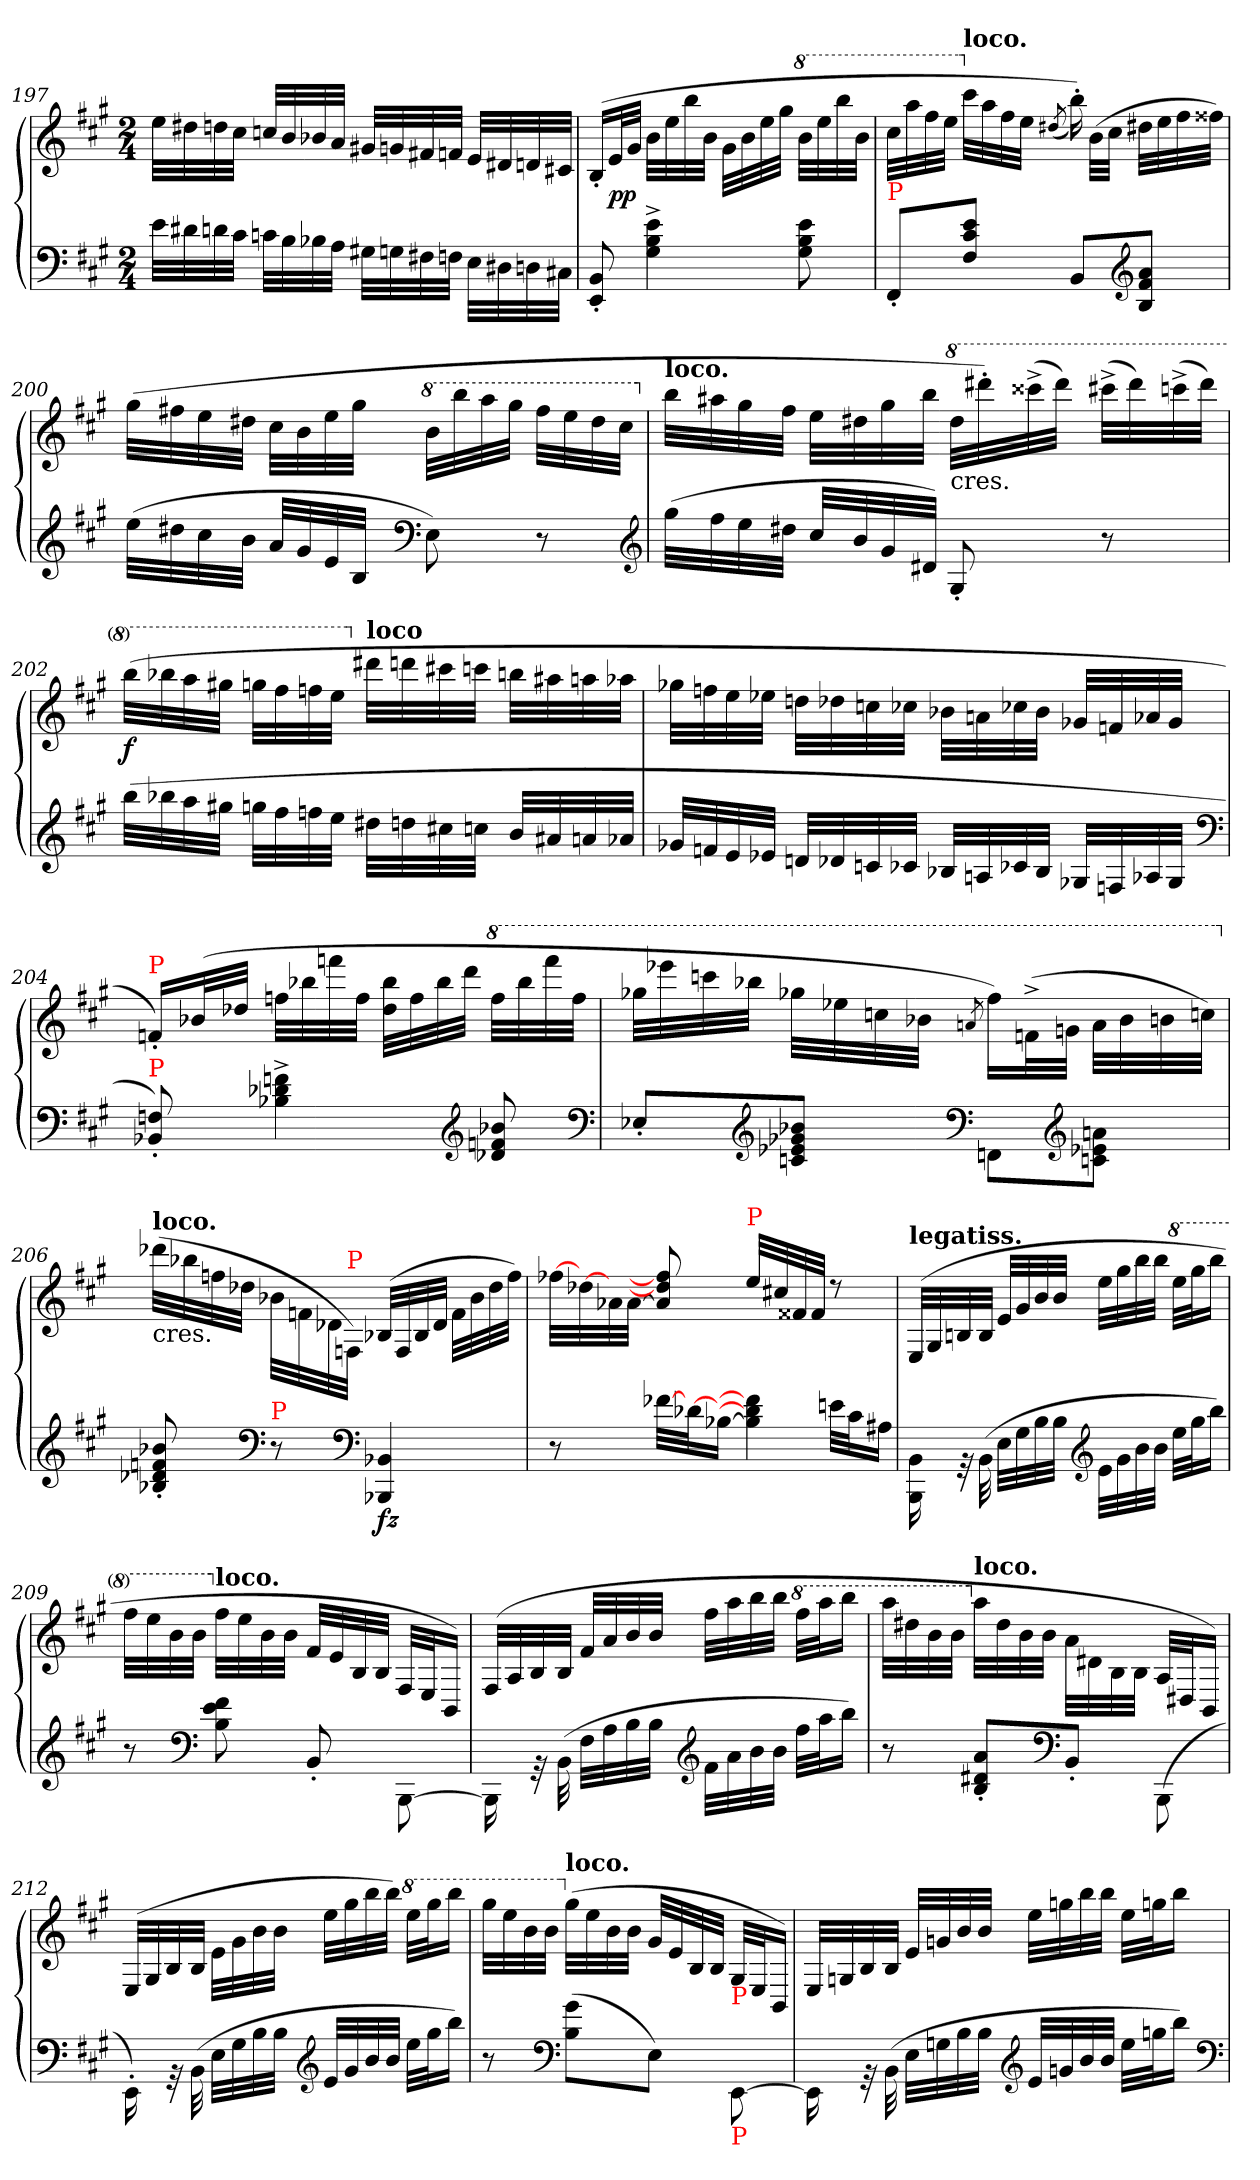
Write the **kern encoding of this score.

**kern	**kern	**dynam
*part1	*part1	*part1
*staff2	*staff1	*staff1/2
*clefF4	*clefG2	*
*k[f#c#g#]	*k[f#c#g#]	*
*A:	*A:	*
*M2/4	*M2/4	*
=197	=197	=197
32eLLL	32eeLLL	.
32d#X	32dd#X	.
32dn	32ddn	.
32c#JJJ	32cc#JJJ	.
32cnLLL	32ccn/LLL	.
32B	32b/	.
32B-X	32b-X/	.
32AJJJ	32aJJJ	.
32G#XLLL	32g#XLLL	.
32Gn	32gn	.
32F#X	32f#X	.
32FnJJJ	32fnJJJ	.
32ELLL	32eLLL	.
32D#X	32d#X	.
32Dn	32dn	.
32C#XJJJ	32c#XJJJ	.
=198	=198	=198
!	!	!LO:DY:b=2:rj
!	!	!LO:DY:n=1:b
8BB'> 8EE'>	(>16B'LL	p fz
!	!	!LO:DY:n=2:b
!	!	!LO:DY:n=3:b
.	32eL	p p
.	32g#JJJ	.
4e^< 4B^< 4G#^<	32bLLL	.
.	32ee	.
.	32bb	.
.	32bJJJ	.
.	32g#LLL	.
.	32b	.
.	32ee	.
.	32gg#JJJ	.
*	*8va	*
8e 8B 8G#	32bbLLL	.
.	32eee	.
.	32bbb	.
.	32bbJJJ	.
=199	=199	=199
!LO:TX:a:color=red:t=P	!	!
8FF#'</L	32ccc#LLL	.
.	32aaa	.
.	32fff#	.
.	32eeeJJJ	.
*	*X8va	*
!	!LO:TX:a:B:t=loco.	!
8e\ 8c#\ 8F#\J	32ccc#LLL	.
.	32aa	.
.	32ff#	.
.	32eeJJJ	.
.	(>8qdd#X/	.
8BBL	16bb'>))	.
.	(>32bLLL	.
.	32cc#JJJ	.
*clefG2	*	*
8a 8f# 8BJ	32dd#XLLL	.
.	32ee	.
.	32ff#	.
.	32ff##XJJJ)	.
=200	=200	=200
(>32eeLLL	(>32gg#LLL	.
32dd#X	32ff#X	.
32cc#	32ee	.
32bJJJ	32dd#XJJJ	.
32a/LLL	32cc#LLL	.
32g#/	32b	.
32e	32ee	.
32BJJJ	32gg#JJJ	.
*clefF4	*	*
*	*8va	*
8E\)	32bbLLL	.
.	32bbb	.
.	32aaa	.
.	32ggg#JJJ	.
8r	32fff#LLL	.
.	32eee	.
.	32ddd#	.
.	32ccc#JJJ	.
*clefG2	*	*
=201	=201	=201
*	*X8va	*
!	!LO:TX:a:B:t=loco.	!
(>32gg#LLL	32bbLLL	.
32ff#	32aa#X	.
32ee	32gg#	.
32dd#XJJJ	32ff#JJJ	.
32cc#/LLL	32eeLLL	.
32b/	32dd#X	.
32g#	32gg#	.
32d#XJJJ)	32bbJJJ	.
*	*8va	*
!	!LO:TX:b:t=cres.	!
8G#'</	32ddd#LLL	.
.	32dddd#X'>)	.
.	(>32cccc##X^<	.
.	32dddd#JJJ)	.
8r	(>32cccc#X^<LLL	.
.	32dddd#)	.
.	(>32ccccn^<	.
.	32dddd#JJJ)	.
=202	=202	=202
!	!	!LO:DY:b
(>32bbLLL	(>32bbbLLL	f
32bb-X	32bbb-X	.
32aa	32aaa	.
32gg#XJJJ	32ggg#XJJJ	.
32ggnLLL	32gggnLLL	.
32ff#	32fff#	.
32ffn	32fffn	.
32eeJJJ	32eeeJJJ	.
*	*X8va	*
!	!LO:TX:a:B:t=loco	!
32dd#XLLL	32ddd#XLLL	.
32ddn	32dddn	.
32cc#X	32ccc#X	.
32ccnJJJ	32cccnJJJ	.
32b/LLL	32bbnLLL	.
32a#X/	32aa#X	.
32an	32aan	.
32a-XJJJ	32aa-XJJJ	.
=203	=203	=203
32g-XLLL	32gg-XLLL	.
32fn	32ffn	.
32e	32ee	.
32e-XJJJ	32ee-XJJJ	.
32dnLLL	32ddnLLL	.
32d-X	32dd-X	.
32cn	32ccn	.
32c-XJJJ	32cc-XJJJ	.
32B-XLLL	32b-XLLL	.
32An	32an	.
32c-X	32cc-X	.
32B-JJJ	32b-JJJ	.
32G-XLLL	32g-X/LLL	.
32Fn	32fn/	.
32A-X	32a-X	.
32G-JJJ	32g-JJJ	.
*clefF4	*	*
=204	=204	=204
!	!LO:TX:a:color=red:t=P	!
!LO:TX:a:color=red:t=P	!	!
!	!	!LO:DY:b
!	!	!LO:DY:n=1:b:rj
8Fn'</ 8BB-X'</)	16fn'</LL)	p fz
.	(>32b-X/L	.
.	32dd-XJJJ	.
4fn^> 4d-X^> 4B-X^>	32ffnLLL	.
.	32bb-X	.
.	32fffn	.
.	32ffJJJ	.
.	32bb- 32dd-LLL	.
.	32ff	.
.	32bb-	.
.	32dddJJJ	.
*clefG2	*	*
*	*8va	*
8b-X 8fn 8d-X	32fffLLL	.
.	32bbb-	.
.	32ffff	.
.	32fffJJJ	.
*clefF4	*	*
=205	=205	=205
8E-X'</L	32ggg-XLLL	.
.	32eeee-X	.
.	32ccccn	.
.	32bbb-XJJJ	.
*clefG2	*	*
8b-X/ 8g-X/ 8e-X/ 8cn/J	32ggg-XLLL	.
.	32eee-X	.
.	32cccn	.
.	32bb-XJJJ	.
*clefF4	*	*
.	8qaan/	.
8FFn\L	16fff#\LL)	.
.	(>32ffn^<\L	.
.	32ggnJJJ	.
*clefG2	*	*
8an\ 8e-X\ 8cn\J	32aaLLL	.
.	32bb-	.
.	32bbn	.
.	32cccnJJJ)	.
=206	=206	=206
*	*X8va	*
!	!LO:TX:b:t=cres.	!
!	!LO:TX:a:B:t=loco.	!
8b-X'< 8fn'< 8d-X'< 8B-X'<	(>32ddd-XLLL	.
.	32bb-X	.
.	32ffn	.
.	32dd-XJJJ	.
*clefF4	*	*
!LO:TX:a:color=red:t=P	!	!
8r	32b-X\LLL	.
.	32fn\	.
.	32d-X\	.
!	!LO:TX:a:color=red:t=P	!
.	32Fn/JJJ)	.
*clefF4	*	*
!	!	!LO:DY:b=2
4BB-X/ 4BBB-X/	(>32B-X/LLL	fz
.	32F/	.
.	32B-/	.
.	32d-/JJJ	.
.	32fLLL	.
.	32b-	.
.	32dd-	.
.	32ffJJJ)	.
=207	=207	=207
8r	[32ff-XLLL	.
.	[32dd-X	.
.	32a-X	.
.	[32a-JJJ	.
[32f-X\LLL	8ff-]/ 8dd-]/ 8a-]/	.
[32d-X\J	.	.
[16B-X\JJ	.	.
!	!LO:TX:a:color=red:t=P	!
!LO:N:vis=4	!	!
8f-]\ 8d-]\ 8B-]\	32ee/LLL	.
.	32cc#X/	.
.	32f##X/	.
.	32f##/JJJ	.
32en\LLL	8rdd	.
32c#\J	.	.
16A#XJJ	.	.
=208	=208	=208
!	!LO:TX:a:B:t=legatiss.	!
16BB\ 16BBB\	(>32E/LLL	.
.	32G#/	.
32rGG	32Bn/	.
(>32BB\	32B/JJJ	.
32ELLL	32e/LLL	.
32G#	32g#/	.
32B	32b/	.
32BJJJ	32bJJJ	.
*clefG2	*	*
32e\LLL	32eeLLL	.
32g#	32gg#	.
32b\	32bb	.
32bJJJ	32bbJJJ	.
*	*8va	*
32eeLLL	32eeeLLL	.
32gg#J	32ggg#J	.
16bbJJ)	16bbbJJ	.
=209	=209	=209
8r	32fff#LLL	.
.	32eee	.
.	32bb	.
.	32bbJJJ	.
*clefF4	*	*
*	*X8va	*
!	!LO:TX:a:B:t=loco.	!
8f#\ 8e\ 8B\	32ff#LLL	.
.	32ee	.
.	32b	.
.	32bJJJ	.
8BB'</	32f#/LLL	.
.	32e/	.
.	32B	.
.	32BJJJ	.
[8BBB\	32F#/LLL	.
.	32E/J	.
.	16BB/JJ)	.
=210	=210	=210
16BBB\]	(>32F#/LLL	.
.	32A/	.
32rGG	32B/	.
(>32BB\	32B/JJJ	.
32F#LLL	32f#/LLL	.
32A	32a/	.
32B	32b/	.
32BJJJ	32bJJJ	.
*clefG2	*	*
32f#\LLL	32ff#LLL	.
32a\	32aa	.
32b	32bb	.
32bJJJ	32bbJJJ	.
*	*8va	*
32ff#LLL	32fff#LLL	.
32aaJ	32aaaJ	.
16bbJJ)	16bbbJJ	.
=211	=211	=211
8r	32aaaLLL	.
.	32ddd#X	.
.	32bb	.
.	32bbJJJ	.
*	*X8va	*
!	!LO:TX:a:B:t=loco.	!
8a'</ 8d#X'</ 8B'</L	32aaLLL	.
.	32dd#	.
.	32b	.
.	32bJJJ	.
*clefF4	*	*
8BB'<J	32a\LLL	.
.	32d#X	.
.	32B	.
.	32BJJJ	.
(<8BBB\	32A/LLL	.
.	32D#X/J	.
.	16BB/JJ)	.
=212	=212	=212
16EE'>\)	(>32E/LLL	.
.	32G#/	.
32rGG	32B/	.
(>32BB\	32B/JJJ	.
32ELLL	32e\LLL	.
32G#	32g#\	.
32B	32b\	.
32BJJJ	32b\JJJ	.
*clefG2	*	*
32e/LLL	32eeLLL	.
32g#/	32gg#	.
32b	32bb	.
32bJJJ	32bbJJJ)	.
*	*8va	*
32eeLLL	32eeeLLL	.
32gg#J	32ggg#J	.
16bbJJ)	16bbbJJ	.
=213	=213	=213
8r	32ggg#LLL	.
.	32eee	.
.	32bb	.
.	32bbJJJ	.
*clefF4	*	*
*	*X8va	*
!	!LO:TX:a:B:t=loco.	!
(>8g# 8BL	(>32gg#LLL	.
.	32ee	.
.	32b	.
.	32bJJJ	.
8EJ)	32g#/LLL	.
.	32e/	.
.	32B/	.
.	32BJJJ	.
!	!LO:TX:b:color=red:t=P	!
!LO:TX:b:color=red:t=P	!	!
[8EE\	32G#/LLL	.
.	32E/J	.
.	16BB/JJ)	.
=214	=214	=214
16EE\]	32E/LLL	.
.	32Gn/	.
32rGG	32B/	.
(>32BB\	32B/JJJ	.
32ELLL	32e/LLL	.
32Gn	32gn/	.
32B	32b/	.
32BJJJ	32bJJJ	.
*clefG2	*	*
32eLLL	32eeLLL	.
32gn	32ggn	.
32b	32bb	.
32bJJJ	32bbJJJ	.
32eeLLL	32eeLLL	.
32ggnJ	32ggnJ	.
16bbJJ)	16bbJJ	.
*clefF4	*	*
=	=	=
*-	*-	*-
